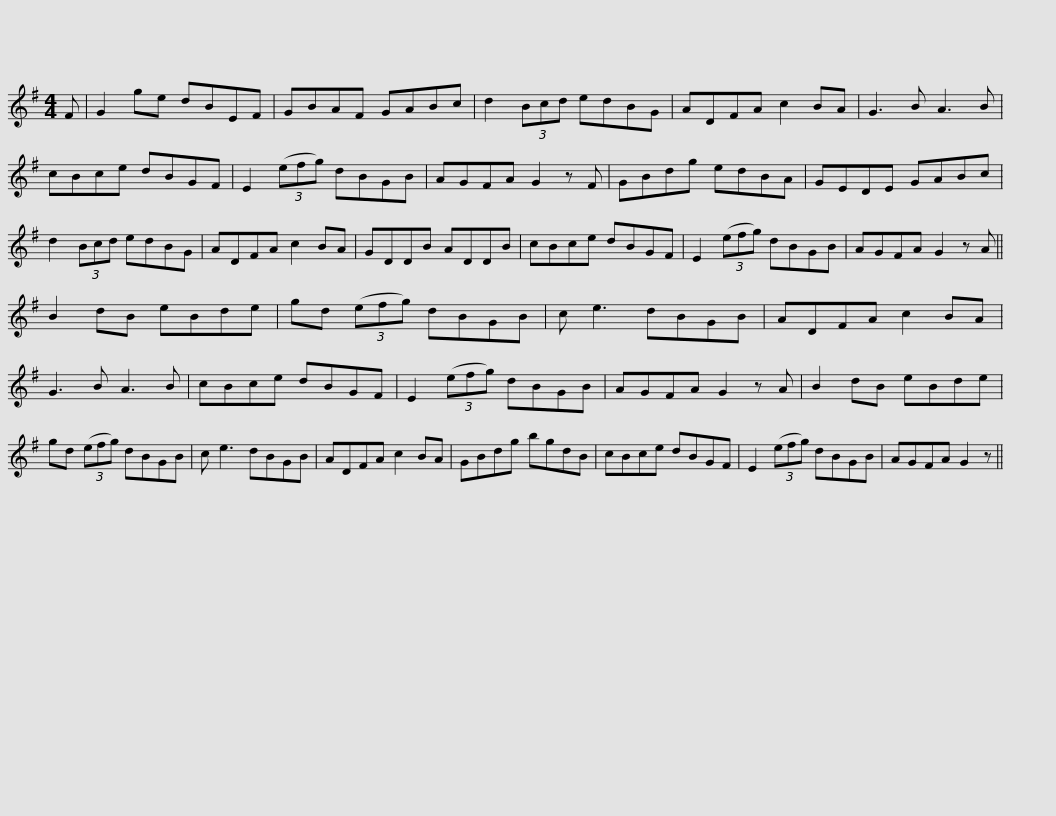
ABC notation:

X:1
L:1/8
M:4/4
I:linebreak $
K:G
V:1 treble
V:1
 F | G2 ge dBEF | GBAF GABc | d2 (3Bcd edBG | ADFA c2 BA | %5
 G3 B A3 B | cBce dBGF |$ E2 (3(efg) dBGB | AGFA G2 z F | GBdg edBA | %10
 GEDE GABc | d2 (3Bcd edBG | ADFA c2 BA |$ GDDB ADDB | cBce dBGF | %15
 E2 (3(efg) dBGB | AGFA G2 z A || B2 dB eBde |$ gd (3(efg) dBGB | c e3 dBGB | %20
 ADFA c2 BA | G3 B A3 B | cBce dBGF | E2 (3(efg) dBGB |$ AGFA G2 z A | %25
 B2 dB eBde | gd (3(efg) dBGB | c e3 dBGB | ADFA c2 BA | GBdg bgdB |$ %30
 cBce dBGF | E2 (3(efg) dBGB | AGFA G2 z || %33
